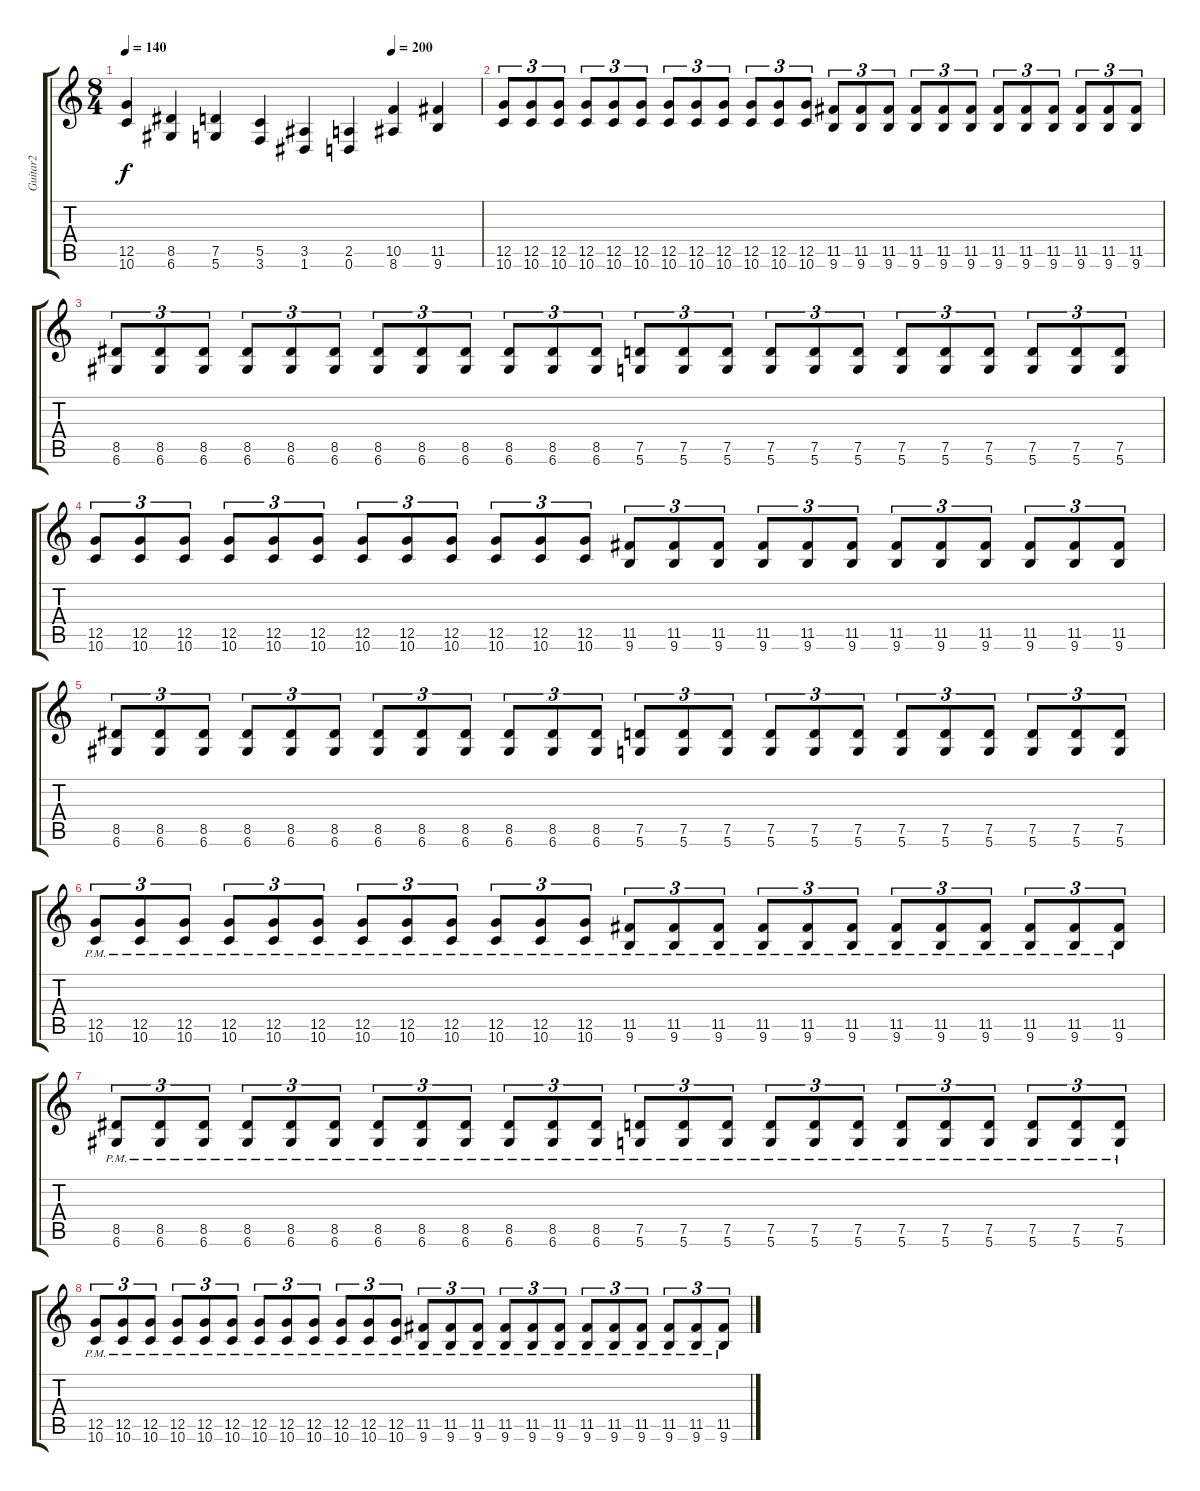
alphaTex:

\track ("Guitar2" "Guitar2") {instrument distortionguitar}
\staff {score tabs}
\tuning (D4 A3 F3 C3 G2 D2) {hide}
\ts (8 4)
\tempo 140
\tempo (200 0.75)
\clef g2
\ks c
(12.5 10.6).4{dy f} (8.5 6.6).4 (7.5 5.6).4 (5.5 3.6).4 (3.5 1.6).4 (2.5 0.6).4 (10.5 8.6).4 (11.5 9.6).4 |
(12.5 10.6).8{tu (3 2)} (12.5 10.6).8{tu (3 2)} (12.5 10.6).8{tu (3 2)} (12.5 10.6).8{tu (3 2)} (12.5 10.6).8{tu (3 2)} (12.5 10.6).8{tu (3 2)} (12.5 10.6).8{tu (3 2)} (12.5 10.6).8{tu (3 2)} (12.5 10.6).8{tu (3 2)} (12.5 10.6).8{tu (3 2)} (12.5 10.6).8{tu (3 2)} (12.5 10.6).8{tu (3 2)} (11.5 9.6).8{tu (3 2)} (11.5 9.6).8{tu (3 2)} (11.5 9.6).8{tu (3 2)} (11.5 9.6).8{tu (3 2)} (11.5 9.6).8{tu (3 2)} (11.5 9.6).8{tu (3 2)} (11.5 9.6).8{tu (3 2)} (11.5 9.6).8{tu (3 2)} (11.5 9.6).8{tu (3 2)} (11.5 9.6).8{tu (3 2)} (11.5 9.6).8{tu (3 2)} (11.5 9.6).8{tu (3 2)} |
(8.5 6.6).8{tu (3 2)} (8.5 6.6).8{tu (3 2)} (8.5 6.6).8{tu (3 2)} (8.5 6.6).8{tu (3 2)} (8.5 6.6).8{tu (3 2)} (8.5 6.6).8{tu (3 2)} (8.5 6.6).8{tu (3 2)} (8.5 6.6).8{tu (3 2)} (8.5 6.6).8{tu (3 2)} (8.5 6.6).8{tu (3 2)} (8.5 6.6).8{tu (3 2)} (8.5 6.6).8{tu (3 2)} (7.5 5.6).8{tu (3 2)} (7.5 5.6).8{tu (3 2)} (7.5 5.6).8{tu (3 2)} (7.5 5.6).8{tu (3 2)} (7.5 5.6).8{tu (3 2)} (7.5 5.6).8{tu (3 2)} (7.5 5.6).8{tu (3 2)} (7.5 5.6).8{tu (3 2)} (7.5 5.6).8{tu (3 2)} (7.5 5.6).8{tu (3 2)} (7.5 5.6).8{tu (3 2)} (7.5 5.6).8{tu (3 2)} |
(12.5 10.6).8{tu (3 2)} (12.5 10.6).8{tu (3 2)} (12.5 10.6).8{tu (3 2)} (12.5 10.6).8{tu (3 2)} (12.5 10.6).8{tu (3 2)} (12.5 10.6).8{tu (3 2)} (12.5 10.6).8{tu (3 2)} (12.5 10.6).8{tu (3 2)} (12.5 10.6).8{tu (3 2)} (12.5 10.6).8{tu (3 2)} (12.5 10.6).8{tu (3 2)} (12.5 10.6).8{tu (3 2)} (11.5 9.6).8{tu (3 2)} (11.5 9.6).8{tu (3 2)} (11.5 9.6).8{tu (3 2)} (11.5 9.6).8{tu (3 2)} (11.5 9.6).8{tu (3 2)} (11.5 9.6).8{tu (3 2)} (11.5 9.6).8{tu (3 2)} (11.5 9.6).8{tu (3 2)} (11.5 9.6).8{tu (3 2)} (11.5 9.6).8{tu (3 2)} (11.5 9.6).8{tu (3 2)} (11.5 9.6).8{tu (3 2)} |
(8.5 6.6).8{tu (3 2)} (8.5 6.6).8{tu (3 2)} (8.5 6.6).8{tu (3 2)} (8.5 6.6).8{tu (3 2)} (8.5 6.6).8{tu (3 2)} (8.5 6.6).8{tu (3 2)} (8.5 6.6).8{tu (3 2)} (8.5 6.6).8{tu (3 2)} (8.5 6.6).8{tu (3 2)} (8.5 6.6).8{tu (3 2)} (8.5 6.6).8{tu (3 2)} (8.5 6.6).8{tu (3 2)} (7.5 5.6).8{tu (3 2)} (7.5 5.6).8{tu (3 2)} (7.5 5.6).8{tu (3 2)} (7.5 5.6).8{tu (3 2)} (7.5 5.6).8{tu (3 2)} (7.5 5.6).8{tu (3 2)} (7.5 5.6).8{tu (3 2)} (7.5 5.6).8{tu (3 2)} (7.5 5.6).8{tu (3 2)} (7.5 5.6).8{tu (3 2)} (7.5 5.6).8{tu (3 2)} (7.5 5.6).8{tu (3 2)} |
(12.5{pm} 10.6{pm}).8{tu (3 2)} (12.5{pm} 10.6{pm}).8{tu (3 2)} (12.5{pm} 10.6{pm}).8{tu (3 2)} (12.5{pm} 10.6{pm}).8{tu (3 2)} (12.5{pm} 10.6{pm}).8{tu (3 2)} (12.5{pm} 10.6{pm}).8{tu (3 2)} (12.5{pm} 10.6{pm}).8{tu (3 2)} (12.5{pm} 10.6{pm}).8{tu (3 2)} (12.5{pm} 10.6{pm}).8{tu (3 2)} (12.5{pm} 10.6{pm}).8{tu (3 2)} (12.5{pm} 10.6{pm}).8{tu (3 2)} (12.5{pm} 10.6{pm}).8{tu (3 2)} (11.5{pm} 9.6{pm}).8{tu (3 2)} (11.5{pm} 9.6{pm}).8{tu (3 2)} (11.5{pm} 9.6{pm}).8{tu (3 2)} (11.5{pm} 9.6{pm}).8{tu (3 2)} (11.5{pm} 9.6{pm}).8{tu (3 2)} (11.5{pm} 9.6{pm}).8{tu (3 2)} (11.5{pm} 9.6{pm}).8{tu (3 2)} (11.5{pm} 9.6{pm}).8{tu (3 2)} (11.5{pm} 9.6{pm}).8{tu (3 2)} (11.5{pm} 9.6{pm}).8{tu (3 2)} (11.5{pm} 9.6{pm}).8{tu (3 2)} (11.5{pm} 9.6{pm}).8{tu (3 2)} |
(8.5{pm} 6.6{pm}).8{tu (3 2)} (8.5{pm} 6.6{pm}).8{tu (3 2)} (8.5{pm} 6.6{pm}).8{tu (3 2)} (8.5{pm} 6.6{pm}).8{tu (3 2)} (8.5{pm} 6.6{pm}).8{tu (3 2)} (8.5{pm} 6.6{pm}).8{tu (3 2)} (8.5{pm} 6.6{pm}).8{tu (3 2)} (8.5{pm} 6.6{pm}).8{tu (3 2)} (8.5{pm} 6.6{pm}).8{tu (3 2)} (8.5{pm} 6.6{pm}).8{tu (3 2)} (8.5{pm} 6.6{pm}).8{tu (3 2)} (8.5{pm} 6.6{pm}).8{tu (3 2)} (7.5{pm} 5.6{pm}).8{tu (3 2)} (7.5{pm} 5.6{pm}).8{tu (3 2)} (7.5{pm} 5.6{pm}).8{tu (3 2)} (7.5{pm} 5.6{pm}).8{tu (3 2)} (7.5{pm} 5.6{pm}).8{tu (3 2)} (7.5{pm} 5.6{pm}).8{tu (3 2)} (7.5{pm} 5.6{pm}).8{tu (3 2)} (7.5{pm} 5.6{pm}).8{tu (3 2)} (7.5{pm} 5.6{pm}).8{tu (3 2)} (7.5{pm} 5.6{pm}).8{tu (3 2)} (7.5{pm} 5.6{pm}).8{tu (3 2)} (7.5{pm} 5.6{pm}).8{tu (3 2)} |
(12.5{pm} 10.6{pm}).8{tu (3 2)} (12.5{pm} 10.6{pm}).8{tu (3 2)} (12.5{pm} 10.6{pm}).8{tu (3 2)} (12.5{pm} 10.6{pm}).8{tu (3 2)} (12.5{pm} 10.6{pm}).8{tu (3 2)} (12.5{pm} 10.6{pm}).8{tu (3 2)} (12.5{pm} 10.6{pm}).8{tu (3 2)} (12.5{pm} 10.6{pm}).8{tu (3 2)} (12.5{pm} 10.6{pm}).8{tu (3 2)} (12.5{pm} 10.6{pm}).8{tu (3 2)} (12.5{pm} 10.6{pm}).8{tu (3 2)} (12.5{pm} 10.6{pm}).8{tu (3 2)} (11.5{pm} 9.6{pm}).8{tu (3 2)} (11.5{pm} 9.6{pm}).8{tu (3 2)} (11.5{pm} 9.6{pm}).8{tu (3 2)} (11.5{pm} 9.6{pm}).8{tu (3 2)} (11.5{pm} 9.6{pm}).8{tu (3 2)} (11.5{pm} 9.6{pm}).8{tu (3 2)} (11.5{pm} 9.6{pm}).8{tu (3 2)} (11.5{pm} 9.6{pm}).8{tu (3 2)} (11.5{pm} 9.6{pm}).8{tu (3 2)} (11.5{pm} 9.6{pm}).8{tu (3 2)} (11.5{pm} 9.6{pm}).8{tu (3 2)} (11.5{pm} 9.6{pm}).8{tu (3 2)}
